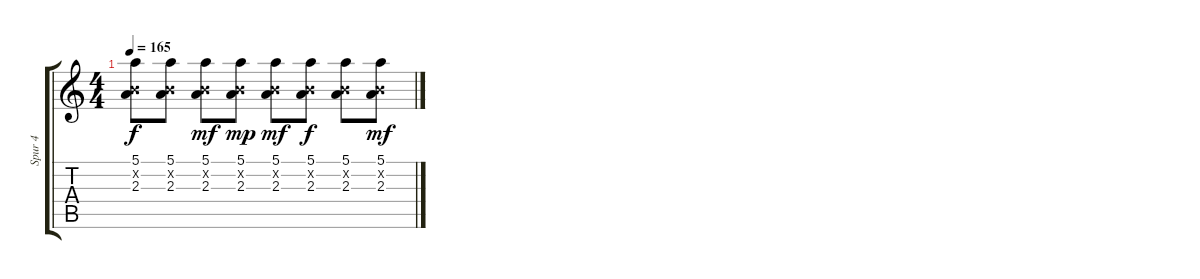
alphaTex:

\track ("Spur 4" "Spur 4") {instrument distortionguitar}
\staff {score tabs}
\tuning (E4 B3 G3 D3 A2 E2) {hide}
\ts (4 4)
\tempo 165
\clef g2
\ks c
(5.1 0.2{x} 2.3).8{dy f volume 8 instrument electricguitarjazz} (5.1 0.2{x} 2.3).8 (5.1 0.2{x} 2.3).8{dy mf} (5.1 0.2{x} 2.3).8{dy mp} (5.1 0.2{x} 2.3).8{dy mf} (5.1 0.2{x} 2.3).8{dy f} (5.1 0.2{x} 2.3).8 (5.1 0.2{x} 2.3).8{dy mf}
